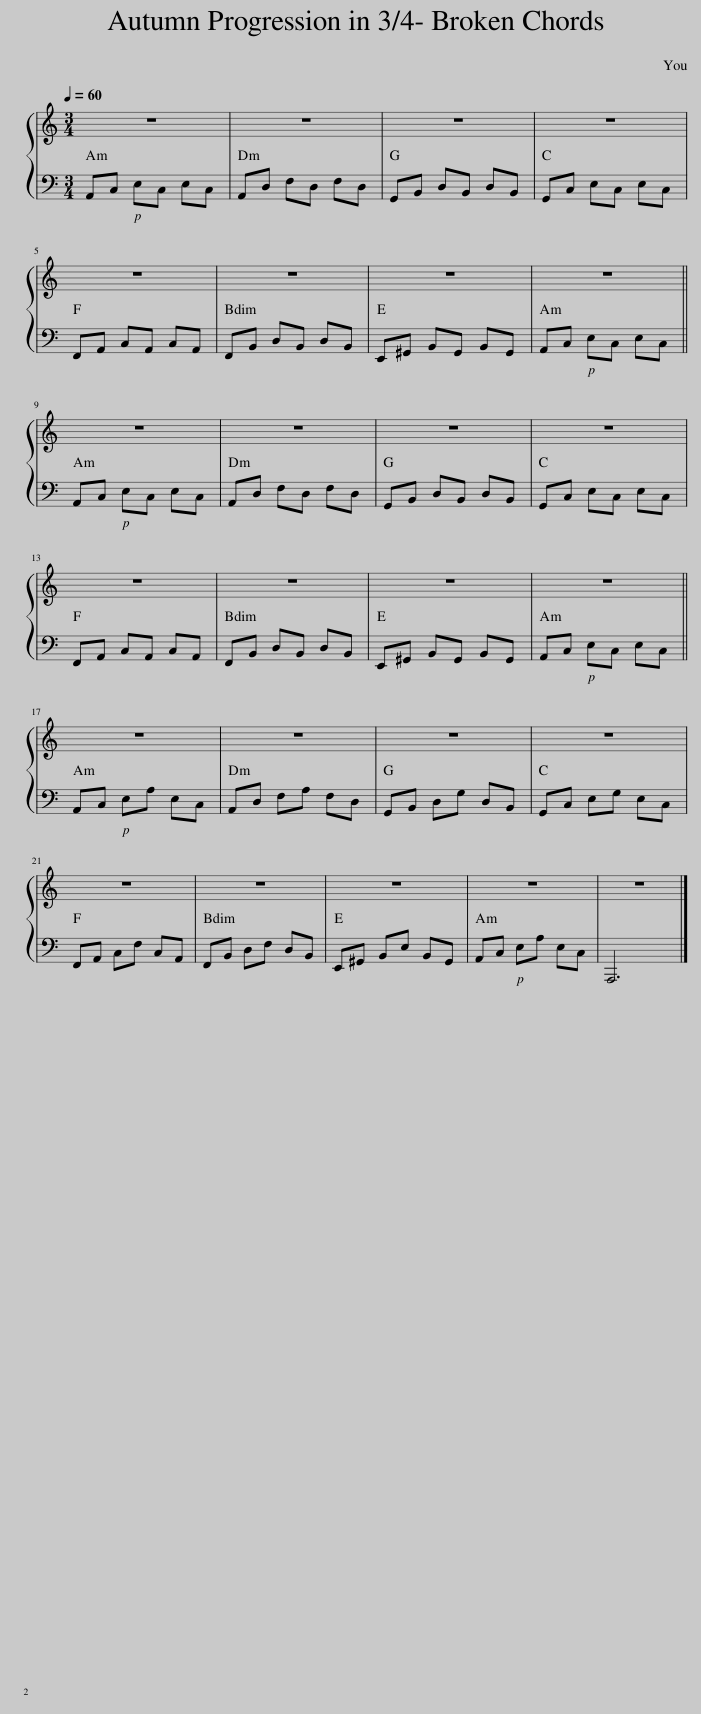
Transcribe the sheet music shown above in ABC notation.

X:1
%%score { 1 | 2 }
L:1/8
Q:1/4=60
M:3/4
I:linebreak $
K:C
V:1 treble
V:2 bass
V:1
 z6 | z6 | z6 | z6 |$ z6 | %5
 z6 | z6 | z6 ||$ z6 | z6 | %10
 z6 | z6 |$ z6 | z6 | z6 | %15
 z6 ||$ z6 | z6 | z6 | z6 |$ %20
 z6 | z6 | z6 | z6 | z6 |] %25
V:2
 A,,C, E,C, E,C, | A,,D, F,D, F,D, | G,,B,, D,B,, D,B,, | G,,C, E,C, E,C, |$ F,,A,, C,A,, C,A,, | %5
 F,,B,, D,B,, D,B,, | E,,^G,, B,,G,, B,,G,, | A,,C, E,C, E,C, ||$ A,,C, E,C, E,C, | A,,D, F,D, F,D, | %10
 G,,B,, D,B,, D,B,, | G,,C, E,C, E,C, |$ F,,A,, C,A,, C,A,, | F,,B,, D,B,, D,B,, | E,,^G,, B,,G,, B,,G,, | %15
 A,,C, E,C, E,C, ||$ A,,C, E,A, E,C, | A,,D, F,A, F,D, | G,,B,, D,G, D,B,, | G,,C, E,G, E,C, |$ %20
 F,,A,, C,F, C,A,, | F,,B,, D,F, D,B,, | E,,^G,, B,,E, B,,G,, | A,,C, E,A, E,C, | A,,,6 |] %25
